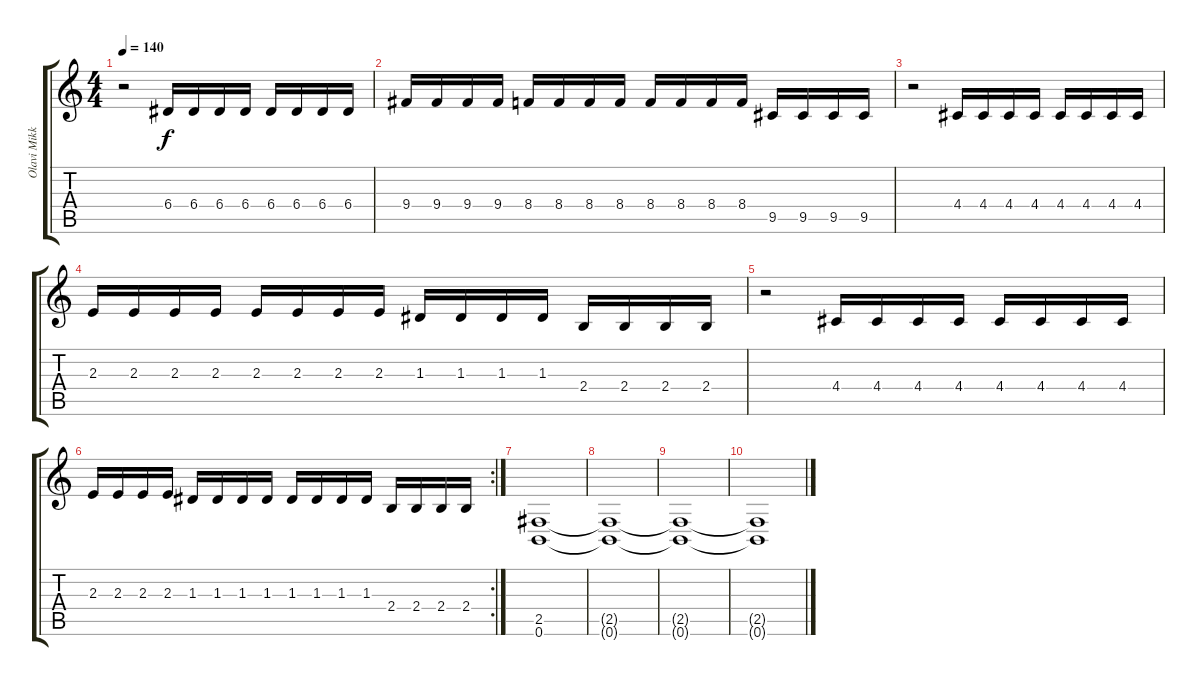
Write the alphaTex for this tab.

\track ("Olavi Mikkonen" "Olavi Mikk") {instrument distortionguitar}
\staff {score tabs}
\tuning (B3 Gb3 D3 A2 E2 B1) {hide}
\ts (4 4)
\tempo 140
\clef g2
\ks c
r.2{dy f} 6.4.16 6.4.16 6.4.16 6.4.16 6.4.16 6.4.16 6.4.16 6.4.16 |
9.4.16 9.4.16 9.4.16 9.4.16 8.4.16 8.4.16 8.4.16 8.4.16 8.4.16 8.4.16 8.4.16 8.4.16 9.5.16 9.5.16 9.5.16 9.5.16 |
r.2 4.4.16 4.4.16 4.4.16 4.4.16 4.4.16 4.4.16 4.4.16 4.4.16 |
2.3.16 2.3.16 2.3.16 2.3.16 2.3.16 2.3.16 2.3.16 2.3.16 1.3.16 1.3.16 1.3.16 1.3.16 2.4.16 2.4.16 2.4.16 2.4.16 |
r.2 4.4.16 4.4.16 4.4.16 4.4.16 4.4.16 4.4.16 4.4.16 4.4.16 |
\rc 2
2.3.16 2.3.16 2.3.16 2.3.16 1.3.16 1.3.16 1.3.16 1.3.16 1.3.16 1.3.16 1.3.16 1.3.16 2.4.16 2.4.16 2.4.16 2.4.16 |
(2.5 0.6).1{volume 2} |
(2.5{t} 0.6{t}).1 |
(2.5{t} 0.6{t}).1 |
(2.5{t} 0.6{t}).1
